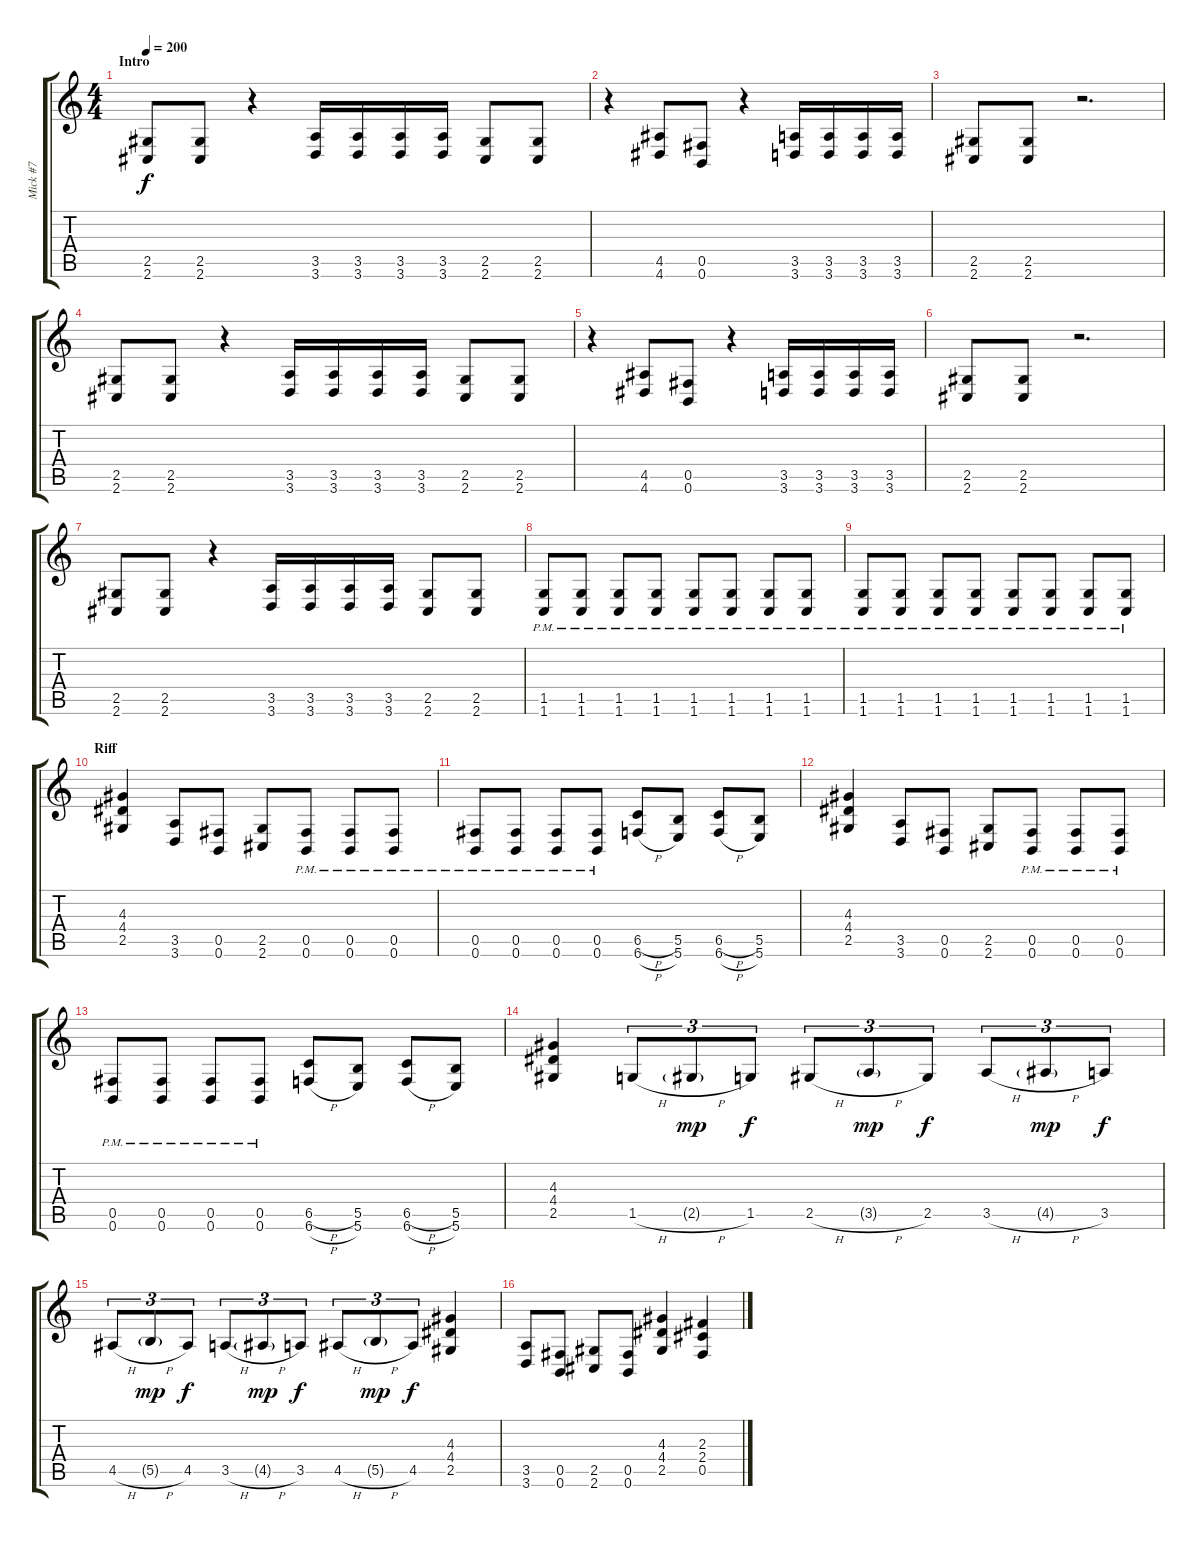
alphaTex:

\track ("Mick #7" "Mick #7") {instrument distortionguitar}
\staff {score tabs}
\tuning (Db4 Ab3 E3 B2 Gb2 B1) {hide}
\ts (4 4)
\section ("" "Intro")
\tempo 200
\clef g2
\ks c
(2.5 2.6).8{dy f instrument distortionguitar} (2.5 2.6).8 r.4 (3.5 3.6).16 (3.5 3.6).16 (3.5 3.6).16 (3.5 3.6).16 (2.5 2.6).8 (2.5 2.6).8 |
r.4 (4.5 4.6).8 (0.5 0.6).8 r.4 (3.5 3.6).16 (3.5 3.6).16 (3.5 3.6).16 (3.5 3.6).16 |
(2.5 2.6).8 (2.5 2.6).8 r.2{d} |
(2.5 2.6).8 (2.5 2.6).8 r.4 (3.5 3.6).16 (3.5 3.6).16 (3.5 3.6).16 (3.5 3.6).16 (2.5 2.6).8 (2.5 2.6).8 |
r.4 (4.5 4.6).8 (0.5 0.6).8 r.4 (3.5 3.6).16 (3.5 3.6).16 (3.5 3.6).16 (3.5 3.6).16 |
(2.5 2.6).8 (2.5 2.6).8 r.2{d} |
(2.5 2.6).8 (2.5 2.6).8 r.4 (3.5 3.6).16 (3.5 3.6).16 (3.5 3.6).16 (3.5 3.6).16 (2.5 2.6).8 (2.5 2.6).8 |
(1.5{pm} 1.6{pm}).8 (1.5{pm} 1.6{pm}).8 (1.5{pm} 1.6{pm}).8 (1.5{pm} 1.6{pm}).8 (1.5{pm} 1.6{pm}).8 (1.5{pm} 1.6{pm}).8 (1.5{pm} 1.6{pm}).8 (1.5{pm} 1.6{pm}).8 |
(1.5{pm} 1.6{pm}).8 (1.5{pm} 1.6{pm}).8 (1.5{pm} 1.6{pm}).8 (1.5{pm} 1.6{pm}).8 (1.5{pm} 1.6{pm}).8 (1.5{pm} 1.6{pm}).8 (1.5{pm} 1.6{pm}).8 (1.5{pm} 1.6{pm}).8 |
\section ("" "Riff")
(4.3 4.4 2.5).4 (3.5 3.6).8 (0.5 0.6).8 (2.5 2.6).8 (0.5{pm} 0.6{pm}).8 (0.5{pm} 0.6{pm}).8 (0.5{pm} 0.6{pm}).8 |
(0.5{pm} 0.6{pm}).8 (0.5{pm} 0.6{pm}).8 (0.5{pm} 0.6{pm}).8 (0.5{pm} 0.6{pm}).8 (6.5{h} 6.6{h}).8 (5.5 5.6).8 (6.5{h} 6.6{h}).8 (5.5 5.6).8 |
(4.3 4.4 2.5).4 (3.5 3.6).8 (0.5 0.6).8 (2.5 2.6).8 (0.5{pm} 0.6{pm}).8 (0.5{pm} 0.6{pm}).8 (0.5{pm} 0.6{pm}).8 |
(0.5{pm} 0.6{pm}).8 (0.5{pm} 0.6{pm}).8 (0.5{pm} 0.6{pm}).8 (0.5{pm} 0.6{pm}).8 (6.5{h} 6.6{h}).8 (5.5 5.6).8 (6.5{h} 6.6{h}).8 (5.5 5.6).8 |
(4.3 4.4 2.5).4 1.5{h}.8{tu (3 2)} 2.5{h g}.8{tu (3 2) dy mp} 1.5.8{tu (3 2) dy f} 2.5{h}.8{tu (3 2)} 3.5{h g}.8{tu (3 2) dy mp} 2.5.8{tu (3 2) dy f} 3.5{h}.8{tu (3 2)} 4.5{h g}.8{tu (3 2) dy mp} 3.5.8{tu (3 2) dy f} |
4.5{h}.8{tu (3 2)} 5.5{h g}.8{tu (3 2) dy mp} 4.5.8{tu (3 2) dy f} 3.5{h}.8{tu (3 2)} 4.5{h g}.8{tu (3 2) dy mp} 3.5.8{tu (3 2) dy f} 4.5{h}.8{tu (3 2)} 5.5{h g}.8{tu (3 2) dy mp} 4.5.8{tu (3 2) dy f} (4.3 4.4 2.5).4 |
(3.5 3.6).8 (0.5 0.6).8 (2.5 2.6).8 (0.5 0.6).8 (4.3 4.4 2.5).4 (2.3 2.4 0.5).4
